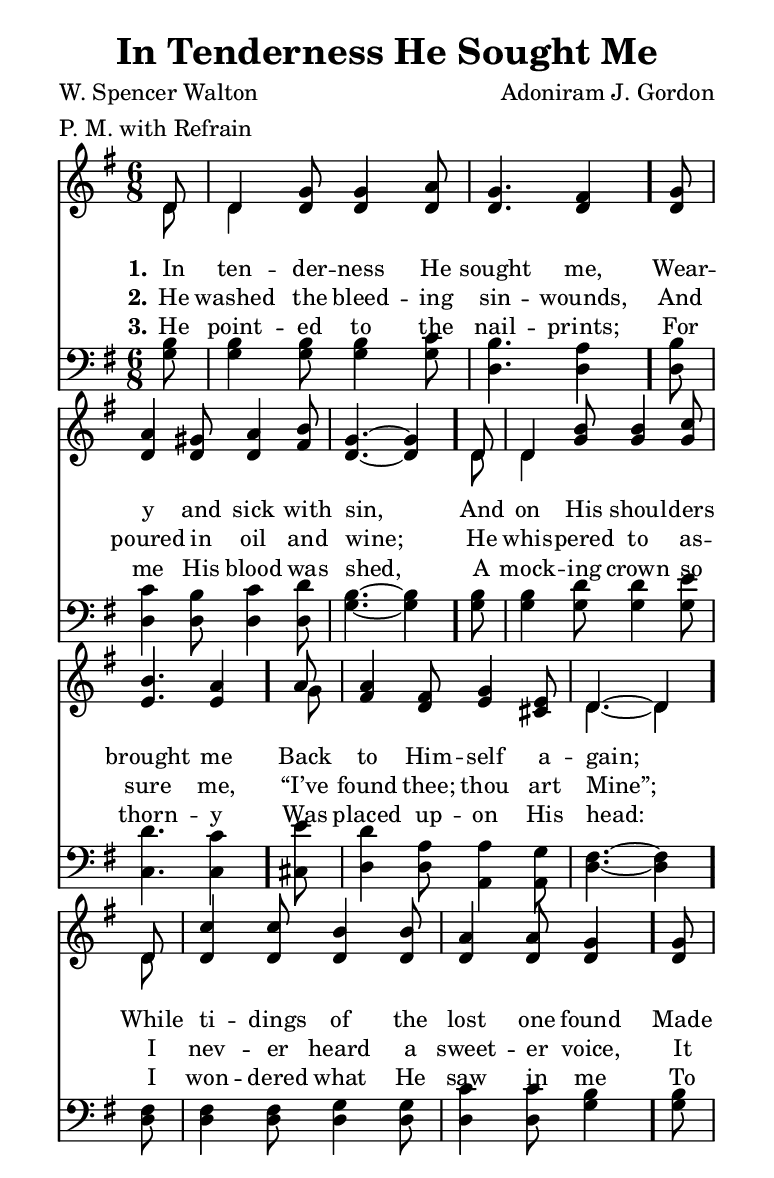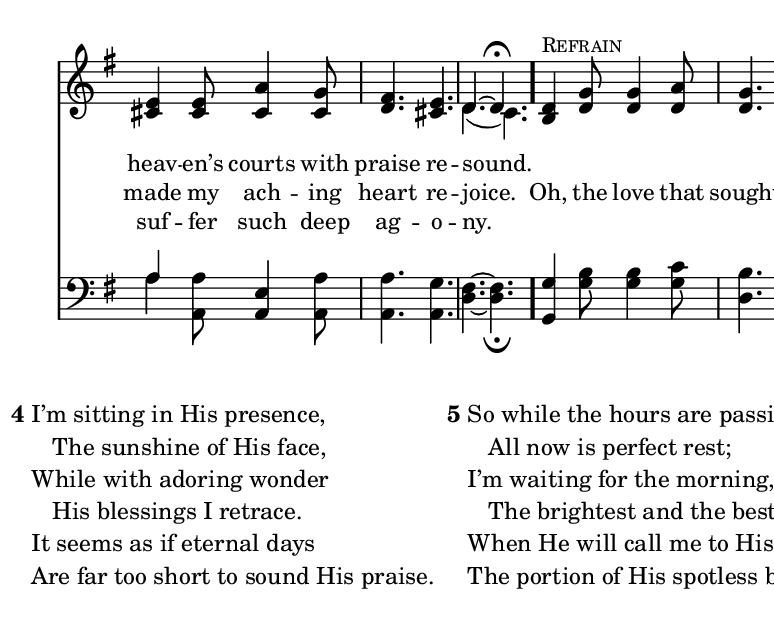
\include "common/global.ily"
\paper {
  \include "common/paper.ily"
  ragged-last-bottom = ##t
  system-count = 5
systems-per-page = 4
score-markup-spacing.padding = 2
score-markup-spacing.basic-distance = 2

}

\header{
  %gospel
  hymnnumber = "168"
  title = "In Tenderness He Sought Me"
  tunename = ""
  meter = "P. M. with Refrain"
  poet = "W. Spencer Walton" % see https://hymnary.org/text/in_tenderness_he_sought_me
  composer = "Adoniram J. Gordon" % see https://hymnary.org/tune/in_tenderness_he_sought_me_gordon
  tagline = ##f
}

ta = { \tempo 8=150 }
tb = { \tempo 8=75 }

global = {
  \include "common/overrides.ily"
  \override Staff.TimeSignature.style = #'numbered
  \time 6/8
  \override Score.MetronomeMark.transparent = ##t % hide all fermata changes too
  \ta
  \key g \major
  \partial 8
  \autoBeamOff
}

patternAA = { c8 | c4 c8 c4 c8 | c4. c4 }
patternBA = { c8 | c4 c8 c4 c8 | c4 c8 c4 }
patternCA = { c8 | c4 c8 c4 c8 | c4. c4. | c4. c4. }

patternDA = { c4 c8 c4 c8 | c4. c4. }
patternDB = { c4 c8 c4 c8 | c4 c8 c4 c8 | c4. c4. }
patternDC = { c4 c8 c4 c8 | c4 c8 c4 c8 | c4. c4 }

notesSoprano = {
\global
\relative c' {

  \changePitch \patternAA { d | d g g a | g fis }
  \changePitch \patternAA { g | a gis a b | g ~ g  } \eogbreak
  \changePitch \patternAA { d | d b' b c | b a }
  \changePitch \patternAA { a | a fis g e | d ~ d } \eogbreak
  \changePitch \patternBA { d | c' c b b | a a g }
  \changePitch \patternCA { g | e e a g | fis e | d ~ \tb d \fermata \ta } \eogbreak

  << s^\markup { \small \caps "Refrain" }
  \changePitch \patternDA { d g g a | g fis } >>
  \changePitch \patternDA { d | a' a b | a g }
  \changePitch \patternDB { b c d b | c a b g | a ~ a }
  \changePitch \patternDC { b d c a | g g fis a | g ~ g }

  \bar "|."

}
}

notesAlto = {
\global
\relative e' {

  \changePitch \patternAA { d | d d d d | d d }
  \changePitch \patternAA { d | d d d fis | d ~ d }
  \changePitch \patternAA { d | d g g g | e e }
  \changePitch \patternAA { g | fis d e cis | d ~ d }
  \changePitch \patternBA { d | d d d d | d d d }
  \changePitch \patternCA { d | cis cis cis cis | d cis | d( c) }

  \changePitch \patternDA { b d d d | d d }
  \changePitch \patternDA { d d d d | d d }
  \changePitch \patternDB { g a b g | a d, d d | fis ~ fis }
  \changePitch \patternDC { g f e e | d d d d | d ~ d }

}
}

notesTenor = {
\global
\relative a {

  \changePitch \patternAA { b | b b b c | b a }
  \changePitch \patternAA { b | c b c d | b ~ b }
  \changePitch \patternAA { b | b d d e | d c }
  \changePitch \patternAA { e | d a a g | fis ~ fis }
  \changePitch \patternBA { fis | fis fis g g | c c b }
  \changePitch \patternCA { b | a a e a | a g | fis ~ fis }

  \changePitch \patternDA { g b b c | b a }
  \changePitch \patternDA { c c c d | c b }
  \changePitch \patternDB { d d d d | d d d b | d ~ d }
  \changePitch \patternDC { d b g c | b b a c | b ~ b }

}
}

notesBass = {
\global
\relative f {

  \changePitch \patternAA { g | g g g g | d d }
  \changePitch \patternAA { d | d d d d | g ~ g }
  \changePitch \patternAA { g | g g g g | c, c }
  \changePitch \patternAA { cis | d d a a | d ~ d }
  \changePitch \patternBA { d | d d d d | d d g }
  \changePitch \patternCA { g | a a, a a | a a | d ~ d_\fermata }

  \changePitch \patternDA { g, g' g g | d d }
  \changePitch \patternDA { fis fis d d | g <g g,> }
  \changePitch \patternDB { g g g g | fis fis g g | d ~ d }
  \changePitch \patternDC { g g | c, c | d d d d | g ~ g }

}
}

Refrain = \lyricmode {

Oh, the love that sought me! \bar "."
Oh, the blood that bought me! \bar "."
Oh, the grace that brought me to Him -- self, \bar "."
Won -- drous grace that brought me to Him -- self. \bar "."

}

wordsA = \lyricmode {
\set stanza = "1."

In ten -- der -- ness He sought me, \bar "."
Wear -- y and sick with sin, \bar "."
And on His shoul -- ders brought me \bar "."
Back to Him -- self a -- gain; \bar "."
While ti -- dings of the lost one found \bar "."
Made heav -- en’s courts with praise re -- sound. \bar "."

}

wordsB = \lyricmode {
\set stanza = "2."

He washed the bleed -- ing sin -- wounds,
And poured in oil and wine;
He whis -- pered to as -- sure me,
“I’ve found thee; thou art Mine”;
I nev -- er heard a sweet -- er voice,
It made my ach -- ing heart re -- joice.

\Refrain

}

wordsC = \lyricmode {
\set stanza = "3."

He point -- ed to the nail -- prints;
For me His blood was shed,
A mock -- ing crown so thorn -- y
Was placed up -- on His head:
I won -- dered what He saw in me
To suf -- fer such deep ag -- o -- ny.

}

wordsD = \markuplist {

\line { I’m sitting in His presence, }
\line { { \hspace #2 } The sunshine of His face, }
\line { While with adoring wonder }
\line { { \hspace #2 } His blessings I retrace. }
\line { It seems as if eternal days }
\line { Are far too short to sound His praise. }

}

wordsE = \markuplist {

\line { So while the hours are passing, }
\line { { \hspace #2 } All now is perfect rest; }
\line { I’m waiting for the morning, }
\line { { \hspace #2 } The brightest and the best, }
\line { When He will call me to His side, }
\line { The portion of His spotless bride. }

}

\score {
  \context ChoirStaff <<
    \context Staff = upper <<
      \set Staff.autoBeaming = ##f
      \set ChoirStaff.systemStartDelimiter = #'SystemStartBar
      \set ChoirStaff.printPartCombineTexts = ##f
      \partcombine #'(2 . 11) \notesSoprano \notesAlto
      \context NullVoice = sopranos { \voiceOne << \notesSoprano >> }
      \context Lyrics = one   \lyricsto sopranos \wordsA
      \context Lyrics = two   \lyricsto sopranos \wordsB
      \context Lyrics = three \lyricsto sopranos \wordsC
    >>
    \context Staff = men <<
      \set Staff.autoBeaming = ##f
      \clef bass
      \set ChoirStaff.printPartCombineTexts = ##f
      \partcombine #'(2 . 11) \notesTenor \notesBass
    >>
  >>
  \layout {
    \include "common/layout.ily"
  }
  #(cond ((ly:get-option 'eog-midi-permitted) #{ \midi{
    \include "common/midi.ily"
  } #}))
}

\markup { \fontsize #0.3 \vcenter \column {
  \vspace #1
  \fill-line {
    \null
    \line{ \bold 4 \column { \wordsD } }
    \null
    \line{ \bold 5 \column { \wordsE } }
    \null
  }
} }

\version "2.19.49"  % necessary for upgrading to future LilyPond versions.

% vi:set et ts=2 sw=2 ai nocindent syntax=lilypond:
